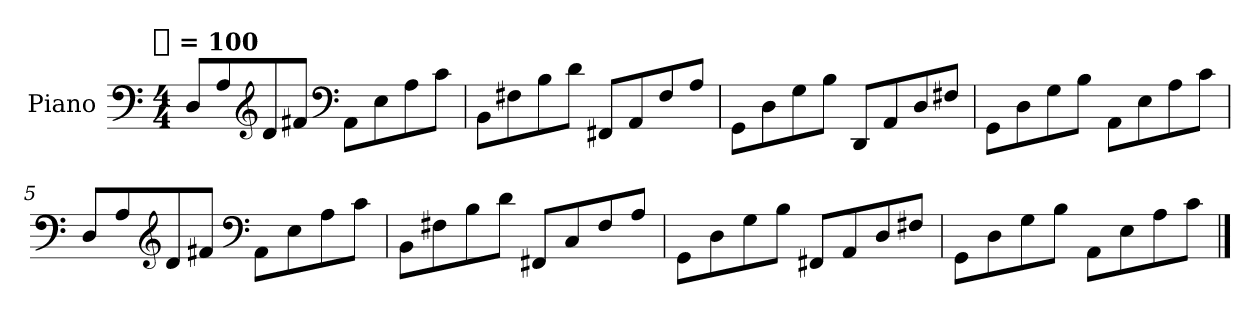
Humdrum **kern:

**kern
*part1
*staff1
*I"Piano
*I'Pno.
*clefF4
!!LO:TX:omd:t=[quarter] = 100
*M4/4
*MM100
=1
8DL
8A
*clefG2
8d
8f#XJ
*clefF4
8AAL
8E
8A
8cJ
=2
8BBL
8F#X
8B
8dJ
8FF#XL
8AA
8F#
8AJ
=3
8GGL
8D
8G
8BJ
8DDL
8AA
8D
8F#XJ
=4
8GGL
8D
8G
8BJ
8AAL
8E
8A
8cJ
!!LO:LB:g=z
=5
8DL
8A
*clefG2
8d
8f#XJ
*clefF4
8AAL
8E
8A
8cJ
=6
8BBL
8F#X
8B
8dJ
8FF#XL
8C
8F#
8AJ
=7
8GGL
8D
8G
8BJ
8FF#XL
8AA
8D
8F#XJ
=8
8GGL
8D
8G
8BJ
8AAL
8E
8A
8cJ
==
*-
